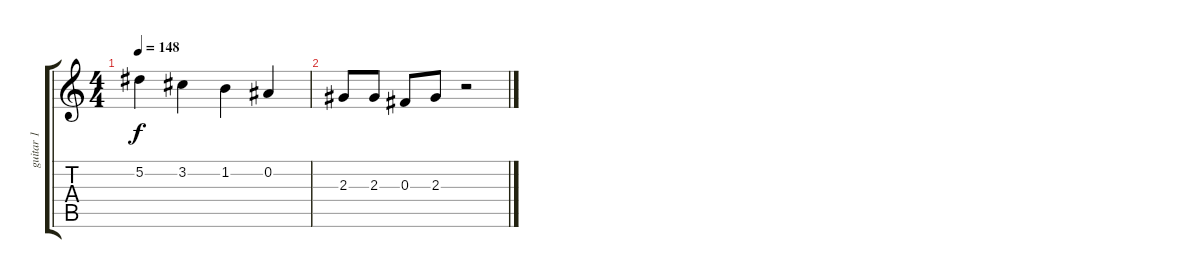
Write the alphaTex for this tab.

\track ("guitar 1" "guitar 1") {instrument distortionguitar}
\staff {score tabs}
\tuning (Eb4 Bb3 Gb3 Db3 Ab2 Eb2) {hide}
\ts (4 4)
\tempo 148
\clef g2
\ks c
5.2.4{dy f} 3.2.4 1.2.4 0.2.4 |
2.3.8 2.3.8 0.3.8 2.3.8 r.2
